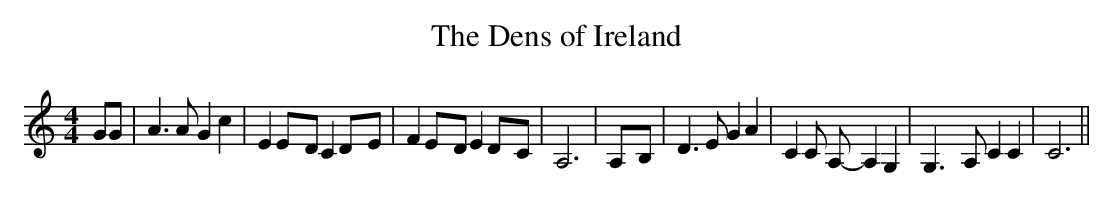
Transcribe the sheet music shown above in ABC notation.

X:1
T:The Dens of Ireland
M:4/4
L:1/8
K:C
 GG| A3 A G2 c2| E2E-D C2D-E| F2E-D E2D-C| A,6|A,-B,| D3 E G2 A2| C2 C A,- A,2 G,2|\
 G,3- A, C2 C2| C6||
